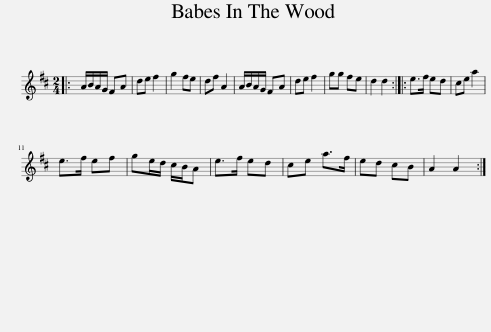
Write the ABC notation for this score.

X:1
L:1/8
M:2/4
I:linebreak $
K:D
V:1 treble
V:1
|: A/B/A/G/ FA | de f2 | g2 fe | df A2 | A/B/A/G/ FA | %5
 de f2 | gg fe | d2 d2 :: e>f ed | ce a2 |$ %10
 e>f ef | ge/d/ c/B/A | e>f ed | ce a>f | ed cB | %15
 A2 A2 :| %16
